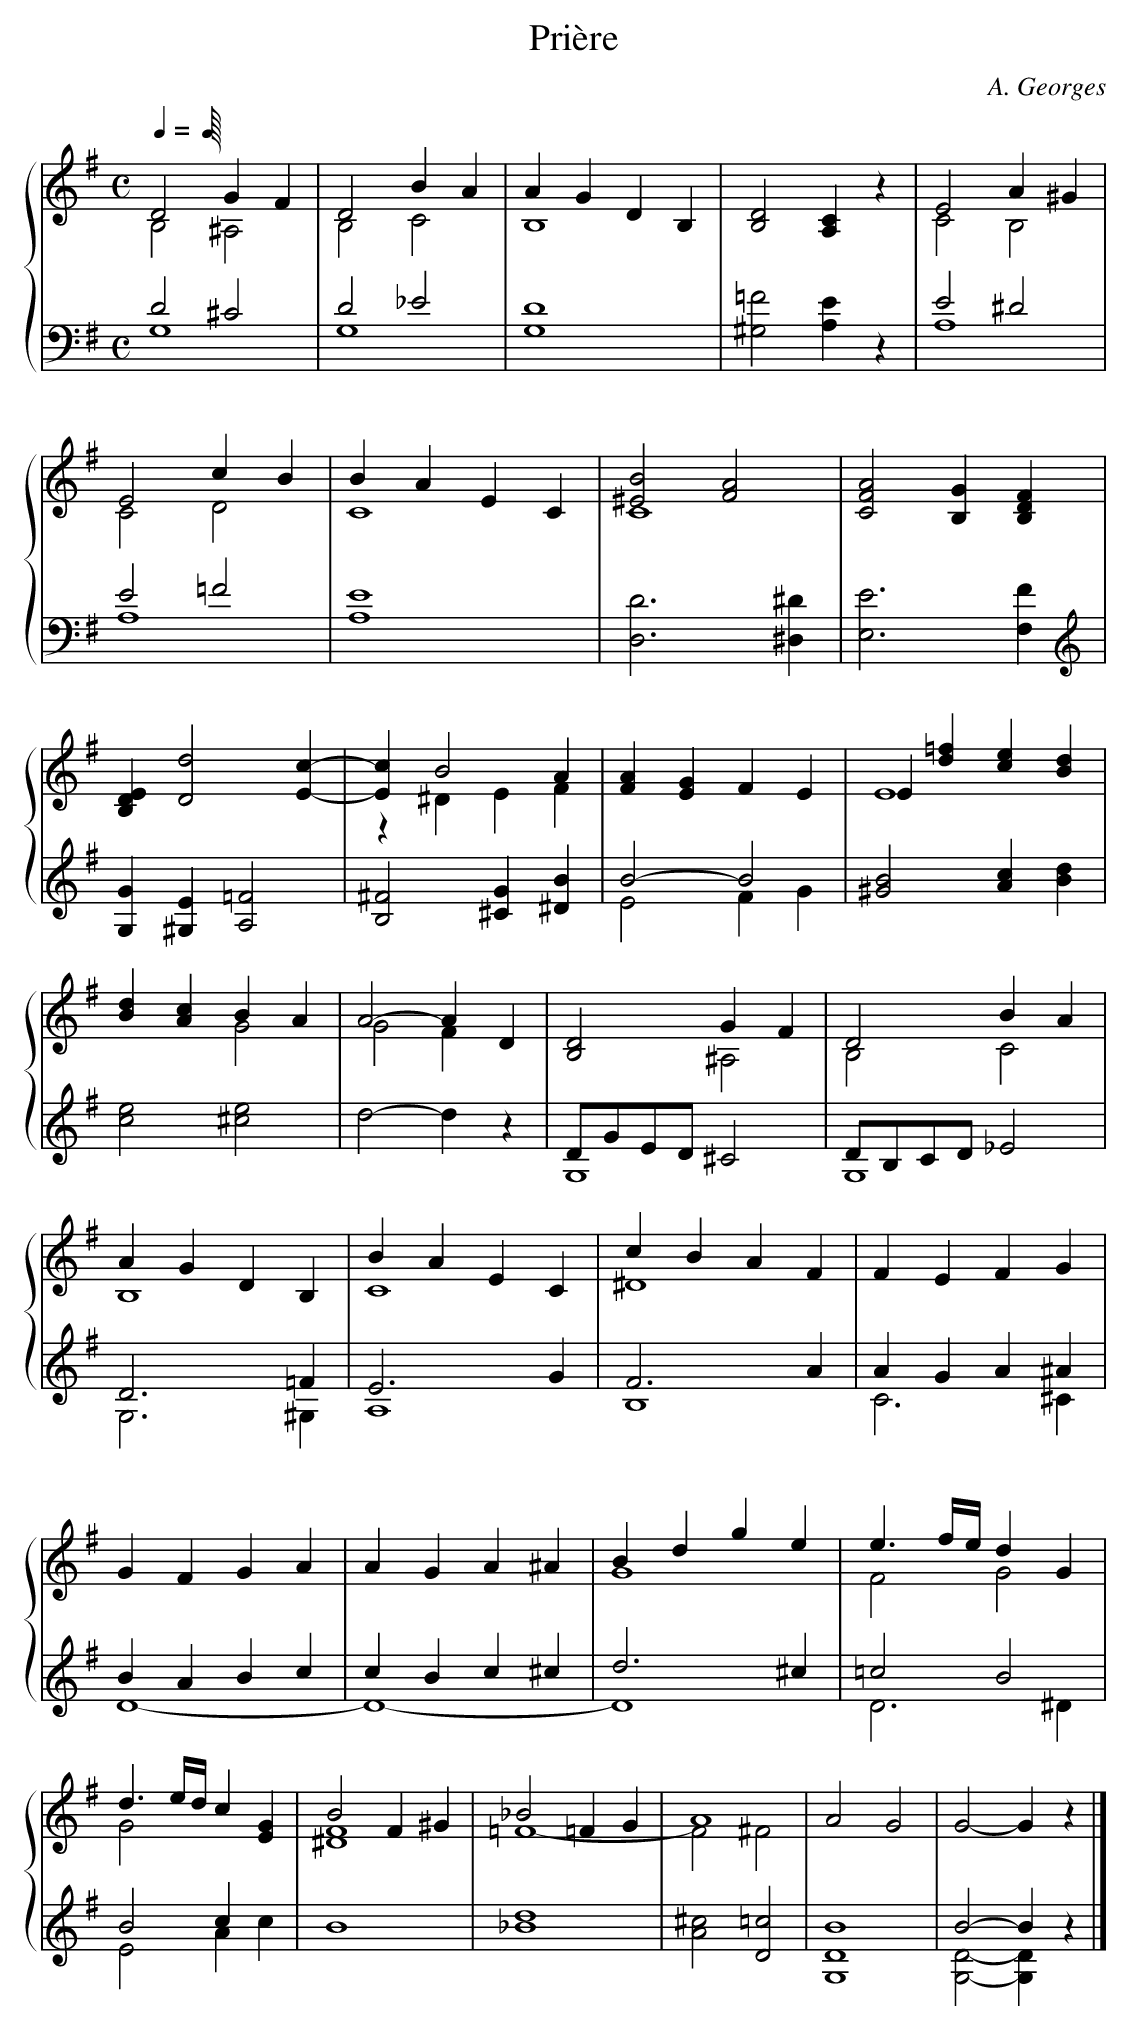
X:1
T:Prière
C:A. Georges
M:C
L:1/4
Q:Lento
%%staves {(1 2)(3 4)}
K:G
V:1
Q:1/4=72
D2GF|D2BA|AGDB,|[B,D]2[A,C]z|E2A^G|E2cB|
V:2
B,2^A,2|B,2C2|B,4|X|C2B,2|C2D2|
V:3 shift=cC
D2^C2|D2_E2|D4|[^G,=F]2[A,E]z|E2^D2|E2=F2|
V:4 shift=cC
G,4|G,4|G,4|X|A,4|A,4|
V:1
BAEC|[^EB]2[FA]2|[CFA]2[B,G][B,DF]|[B,DE][Dd]2[Ec]-|[Ec]B2A|[FA][EG]FE|
V:2
C4|C4|X2|z^DEF|X|
V:3
E4|[D,D]3[^D,^D]|[E,E]3[F,F]|[G,G][^G,E][A,=F]2|[B,^F]2[^CG][^DB]|B2-B2|
V:4
A,4|X4|E2FG|
V:1
E[d=f][ce][Bd]|[Bd][Ac]BA|A2-AD|[B,D]2GF|D2BA|AGDB,|
V:2
E4|x2G2|G2Fx|x2^A,2|B,2C2|B,4|
V:3
[^GB]2[Ac][Bd]|[ce]2[^ce]2|d2-dz|D/G/E/D/^C2|D/B,/C/D/_E2|D3=F|
V:4
X3|G,4|G,4|G,3^G,|
V:1
BAEC|cBAF|FEFG|GFGA|AGA^A|Bdge|
V:2
C4|^D4|X3|G4|
V:3
E3G|F3A|AGA^A|BABc|cBc^c|d3^c|
V:4
A,4|B,4|C3^C|D4-|D4-|D4|
V:1
e3/f//e//dG|d3/e//d//c[EG]|B2F^G|_B2=FG|A4|A2G2|G2-Gz|]
V:2
F2G2|G2x2|[^DF]4|=F4-|F2^F2|X2|]
V:3
=c2B2|B2cx|B4|[_Bd]4|[A^c]2[D=c]2|B4|B2-Bz|]
V:4
D3^D|E2Ac|X3|[G,D]4|[G,D]2-[G,D]z|]
